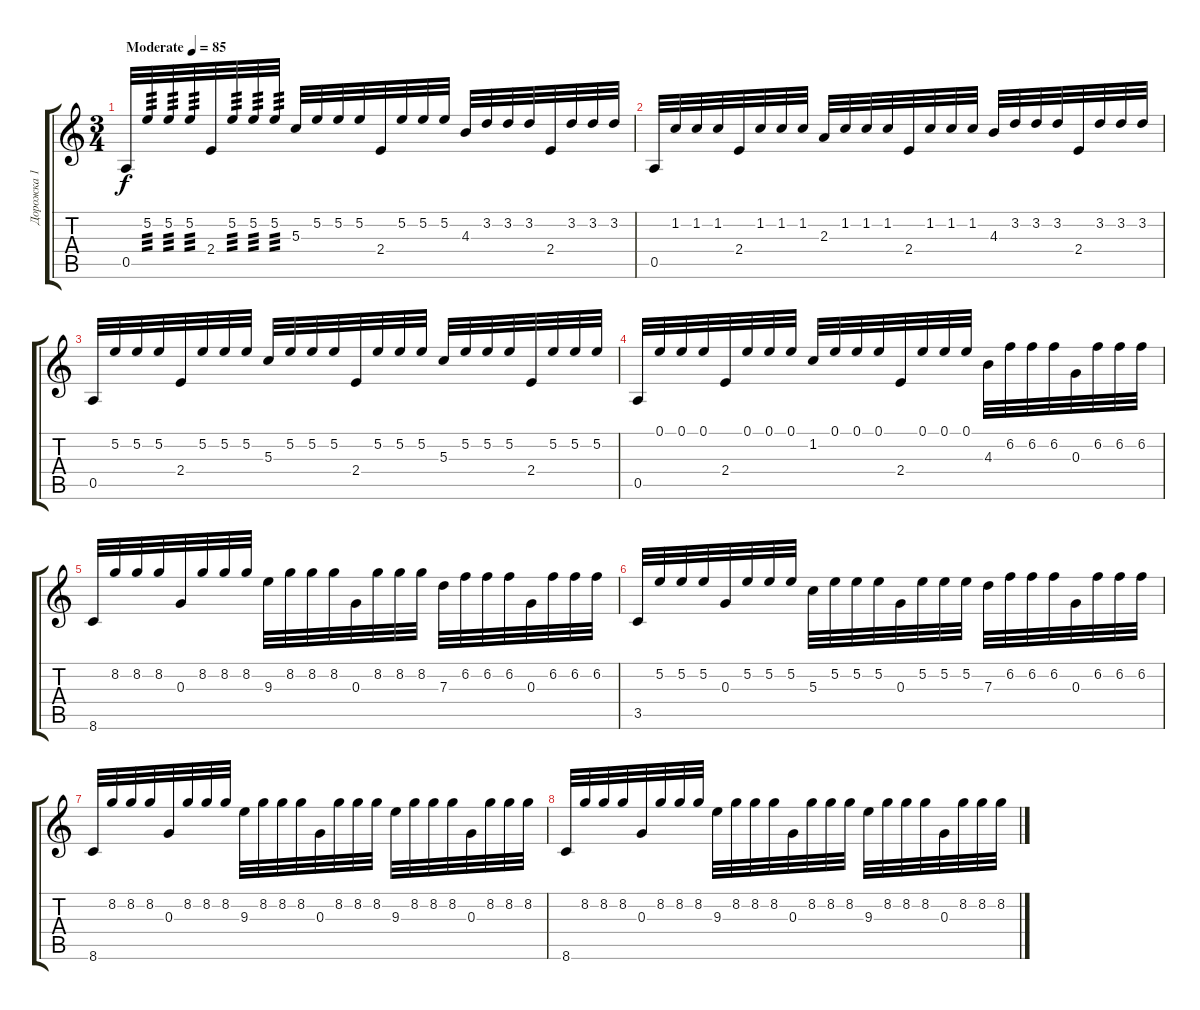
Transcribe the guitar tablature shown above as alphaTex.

\track ("Дорожка 1" "Дорожка 1") {instrument acousticguitarnylon}
\staff {score tabs}
\tuning (E4 B3 G3 D3 A2 E2) {hide}
\ts (3 4)
\tempo (85 "Moderate")
\clef g2
\ks c
0.5.32{dy f instrument acousticguitarnylon} 5.2.32{tp 3} 5.2.32{tp 3} 5.2.32{tp 3} 2.4.32 5.2.32{tp 3} 5.2.32{tp 3} 5.2.32{tp 3} 5.3.32 5.2.32 5.2.32 5.2.32 2.4.32 5.2.32 5.2.32 5.2.32 4.3.32 3.2.32 3.2.32 3.2.32 2.4.32 3.2.32 3.2.32 3.2.32 |
0.5.32 1.2.32 1.2.32 1.2.32 2.4.32 1.2.32 1.2.32 1.2.32 2.3.32 1.2.32 1.2.32 1.2.32 2.4.32 1.2.32 1.2.32 1.2.32 4.3.32 3.2.32 3.2.32 3.2.32 2.4.32 3.2.32 3.2.32 3.2.32 |
0.5.32 5.2.32 5.2.32 5.2.32 2.4.32 5.2.32 5.2.32 5.2.32 5.3.32 5.2.32 5.2.32 5.2.32 2.4.32 5.2.32 5.2.32 5.2.32 5.3.32 5.2.32 5.2.32 5.2.32 2.4.32 5.2.32 5.2.32 5.2.32 |
0.5.32 0.1.32 0.1.32 0.1.32 2.4.32 0.1.32 0.1.32 0.1.32 1.2.32 0.1.32 0.1.32 0.1.32 2.4.32 0.1.32 0.1.32 0.1.32 4.3.32 6.2.32 6.2.32 6.2.32 0.3.32 6.2.32 6.2.32 6.2.32 |
8.6.32 8.2.32 8.2.32 8.2.32 0.3.32 8.2.32 8.2.32 8.2.32 9.3.32 8.2.32 8.2.32 8.2.32 0.3.32 8.2.32 8.2.32 8.2.32 7.3.32 6.2.32 6.2.32 6.2.32 0.3.32 6.2.32 6.2.32 6.2.32 |
3.5.32 5.2.32 5.2.32 5.2.32 0.3.32 5.2.32 5.2.32 5.2.32 5.3.32 5.2.32 5.2.32 5.2.32 0.3.32 5.2.32 5.2.32 5.2.32 7.3.32 6.2.32 6.2.32 6.2.32 0.3.32 6.2.32 6.2.32 6.2.32 |
8.6.32 8.2.32 8.2.32 8.2.32 0.3.32 8.2.32 8.2.32 8.2.32 9.3.32 8.2.32 8.2.32 8.2.32 0.3.32 8.2.32 8.2.32 8.2.32 9.3.32 8.2.32 8.2.32 8.2.32 0.3.32 8.2.32 8.2.32 8.2.32 |
8.6.32 8.2.32 8.2.32 8.2.32 0.3.32 8.2.32 8.2.32 8.2.32 9.3.32 8.2.32 8.2.32 8.2.32 0.3.32 8.2.32 8.2.32 8.2.32 9.3.32 8.2.32 8.2.32 8.2.32 0.3.32 8.2.32 8.2.32 8.2.32
